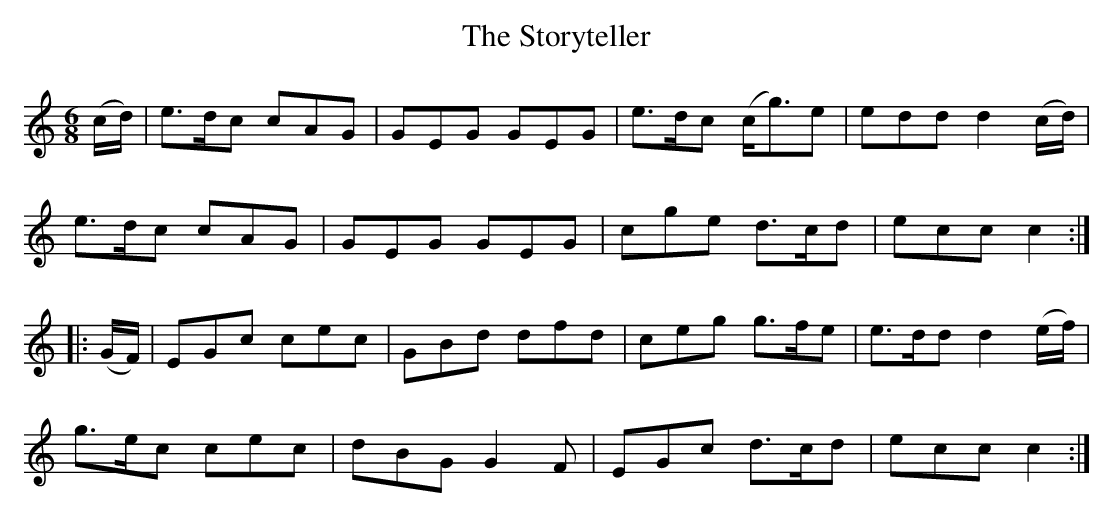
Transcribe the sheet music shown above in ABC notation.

X:1
T: The Storyteller
M: 6/8
L: 1/8
K: C
   (c/d/) | e>dc cAG | GEG GEG  | e>dc (c<g)e | edd  d2 (c/d/) |
            e>dc cAG | GEG GEG  | cge   d>cd  | ecc  c2       :|
|: (G/F/) | EGc  cec | GBd dfd  | ceg   g>fe  | e>dd d2 (e/f/) |
            g>ec cec | dBG G2 F | EGc   d>cd  | ecc  c2       :|
